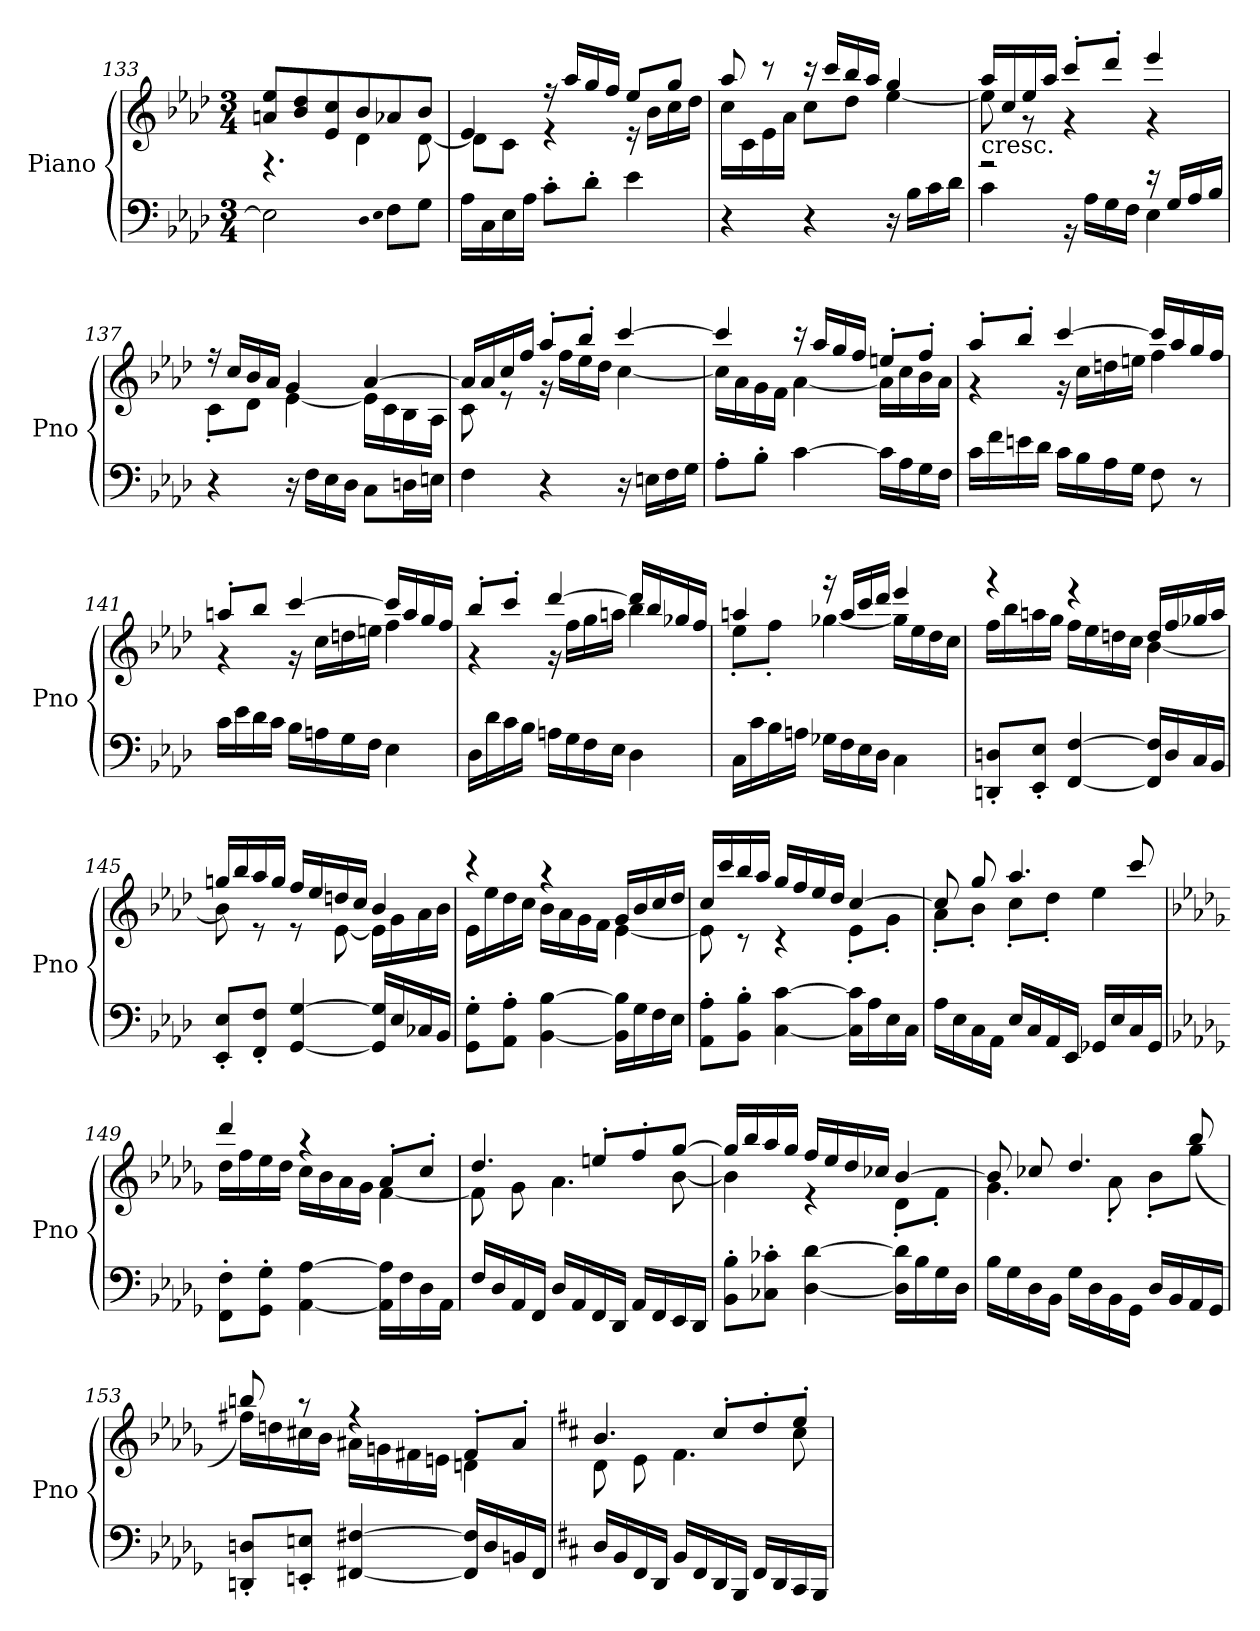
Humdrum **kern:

**kern	**kern
*part1	*part1
*staff2	*staff1
*I"Piano	*
*I'Pno	*
*clefF4	*clefG2
*k[b-e-a-d-]	*k[b-e-a-d-]
*M3/4	*M3/4
=133	=133
*	*^
2E-\]	8an/ 8ee-/L	4.r
.	8b-/ 8dd-/	.
.	8e-/ 8cc/	.
.	8b-/	4d-\
qD-	.	.
qE-	.	.
8F\L	8a-X/	.
8G\J	8b-/J	[8d-\
=134	=134	=134
16A-\LL	4e-/	8d-\L]
16C\	.	.
16E-\	.	8c\J
16A-\JJ	.	.
8c'\L	16r	4r
.	16aa-/LL	.
8d-'\J	16gg/	.
.	16ff/JJ	.
4e-\	8ee-/L	16r
.	.	16b-\LL
.	8gg/J	16cc\
.	.	16dd-\JJ
=135	=135	=135
4r	8aa-/	16cc\LL
.	.	16c\
.	8r	16e-\
.	.	16a-\JJ
4r	16r	8cc\L
.	16ccc/LL	.
.	16bb-/	8dd-\J
.	16aa-/JJ	.
16r	4gg/	[4ee-\
16B-\LL	.	.
16c\	.	.
16d-\JJ	.	.
=136	=136	=136
*^	*	*
!	!	!LO:TX:c:t=cresc.	!
2r	4c\	16aa-/LL	8ee-\]
.	.	16cc/	.
.	.	16ee-/	8r
.	.	16aa-/JJ	.
.	16r	8ccc'/L	4r
.	16A-\LL	.	.
.	16G\	8ddd-'/J	.
.	16F\JJ	.	.
16r	4E-\	4eee-/	4r
16G/LL	.	.	.
16A-/	.	.	.
16B-/JJ	.	.	.
*v	*v	*	*
=137	=137	=137
4r	16r	8c'\L
.	16cc/LL	.
.	16b-/	8d-\J
.	16a-/JJ	.
16r	4g/	[4e-\
16F\LL	.	.
16E-\	.	.
16D-\JJ	.	.
8C\L	[4a-/	16e-\LL]
.	.	16c\
16Dn\L	.	16B-\
16En\JJ	.	16A-\JJ
=138	=138	=138
4F\	16a-/LL]	8c\
.	16a-/	.
.	16cc/	8r
.	16ff/JJ	.
4r	8aa-'/L	16r
.	.	16ff\LL
.	8bb-'/J	16ee-\
.	.	16dd-\JJ
16r	[4ccc/	[4cc\
16En\LL	.	.
16F\	.	.
16G\JJ	.	.
=139	=139	=139
8A-'\L	4ccc/]	16cc\LL]
.	.	16a-\
8B-'\J	.	16g\
.	.	16f\JJ
[4c\	16r	[4a-\
.	16aa-/LL	.
.	16gg/	.
.	16ff/JJ	.
16c\LL]	8een'/L	16a-\LL]
16A-\	.	16cc\
16G\	8ff'/J	16b-\
16F\JJ	.	16a-\JJ
=140	=140	=140
16c\LL	8aa-'/L	4r
16f\	.	.
16en\	8bb-'/J	.
16d-\JJ	.	.
16c\LL	[4ccc/	16r
16B-\	.	16cc\LL
16A-\	.	16ddn\
16G\JJ	.	16een\JJ
8F\	16ccc/LL]	4ff\
.	16aa-/	.
8r	16gg/	.
.	16ff/JJ	.
=141	=141	=141
16c\LL	8aan'/L	4r
16e-\	.	.
16d-\	8bb-/J	.
16c\JJ	.	.
16B-\LL	[4ccc/	16r
16An\	.	16cc\LL
16G\	.	16ddn\
16F\JJ	.	16een\JJ
4E-\	16ccc/LL]	4ff\
.	16aa/	.
.	16gg/	.
.	16ff/JJ	.
=142	=142	=142
16D-\LL	8bb-'/L	4r
16d-\	.	.
16c\	8ccc'/J	.
16B-\JJ	.	.
16An\LL	[4ddd-/	16r
16G\	.	16ff\LL
16F\	.	16gg\
16E-\JJ	.	16aan\JJ
4D-\	16ddd-/LL]	4bb-\
.	16bb-/	.
.	16gg-X/	.
.	16ff/JJ	.
=143	=143	=143
16C\LL	4aan/	8ee-'\L
16c\	.	.
16B-\	.	8ff'\J
16An\JJ	.	.
16G-X\LL	16r	[4gg-X\
16F\	16aa/LL	.
16E-\	16ccc/	.
16D-\JJ	16ddd-/JJ	.
4C\	4eee-/	16gg-\LL]
.	.	16ee-\
.	.	16dd-\
.	.	16cc\JJ
=144	=144	=144
8DDn'/ 8Dn'/L	4r	16ff\LL
.	.	16bb-\
8EE-'/ 8E-'/J	.	16aan\
.	.	16gg\JJ
[4FF/ [4F/	4r	16ff\LL
.	.	16ee-\
.	.	16ddn\
.	.	16cc\JJ
16FF]/ 16F]/LL	16dd/LL	[4b-\
16D/	16ff/	.
16C/	16gg-X/	.
16BB-/JJ	16aa/JJ	.
=145	=145	=145
8EE-'/ 8E-'/L	16ggn/LL	8b-\]
.	16bb-/	.
8FF'/ 8F'/J	16aa-/	8r
.	16gg/JJ	.
[4GG/ [4G/	16ff/LL	8r
.	16ee-/	.
.	16ddn/	[8e-\
.	16cc/JJ	.
16GG]/ 16G]/LL	4b-/	16e-\LL]
16E-/	.	16g\
16C-X/	.	16a-\
16BB-/JJ	.	16b-\JJ
=146	=146	=146
8GG'\ 8G'\L	4r	16e-\LL
.	.	16ee-\
8AA-'\ 8A-'\J	.	16dd-\
.	.	16cc\JJ
[4BB-\ [4B-\	4r	16b-\LL
.	.	16a-\
.	.	16g\
.	.	16f\JJ
16BB-]\ 16B-]\LL	16g/LL	[4e-\
16G\	16b-/	.
16F\	16cc/	.
16E-\JJ	16dd-/JJ	.
=147	=147	=147
8AA-'\ 8A-'\L	16cc/LL	8e-\]
.	16ccc/	.
8BB-'\ 8B-'\J	16bb-/	8r
.	16aa-/JJ	.
[4C\ [4c\	16gg/LL	4r
.	16ff/	.
.	16ee-/	.
.	16dd-/JJ	.
16C]\ 16c]\LL	[4cc/	8e-'\L
16A-\	.	.
16E-\	.	8g'\J
16C\JJ	.	.
=148	=148	=148
16A-\LL	8cc/]	8a-'\L
16E-\	.	.
16C\	8gg/	8b-'\J
16AA-\JJ	.	.
16E-/LL	4.aa-/	8cc'\L
16C/	.	.
16AA-/	.	8dd-'\J
16EE-/JJ	.	.
16GG-X/LL	.	4ee-\
16E-/	.	.
16C/	8ccc/	.
16GG-/JJ	.	.
=149	=149	=149
*k[b-e-a-d-g-]	*k[b-e-a-d-g-]	*
8FF'\ 8F'\L	4ddd-/	16dd-\LL
.	.	16ff\
8GG-'\ 8G-'\J	.	16ee-\
.	.	16dd-\JJ
[4AA-\ [4A-\	4r	16cc\LL
.	.	16b-\
.	.	16a-\
.	.	16g-\JJ
16AA-]\ 16A-]\LL	8a-'/L	[4f\
16F\	.	.
16D-\	8cc'/J	.
16AA-\JJ	.	.
=150	=150	=150
16F/LL	4.dd-/	8f\]
16D-/	.	.
16AA-/	.	8g-\
16FF/JJ	.	.
16D-/LL	.	4.a-\
16AA-/	.	.
16FF/	8een'/L	.
16DD-/JJ	.	.
16AA-/LL	8ff'/	.
16FF/	.	.
16EE-/	[8gg-/J	[8b-\
16DD-/JJ	.	.
=151	=151	=151
8BB-'\ 8B-'\L	16gg-/LL]	4b-\]
.	16bb-/	.
8C-X'\ 8c-X'\J	16aa-/	.
.	16gg-/JJ	.
[4D-\ [4d-\	16ff/LL	4r
.	16ee-/	.
.	16dd-/	.
.	16cc-X/JJ	.
16D-]\ 16d-]\LL	[4b-/	8d-'\L
16B-\	.	.
16G-\	.	8f'\J
16D-\JJ	.	.
=152	=152	=152
16B-\LL	8b-/]	4.g-\
16G-\	.	.
16D-\	8cc-X/	.
16BB-\JJ	.	.
16G-\LL	4.dd-/	.
16D-\	.	.
16BB-\	.	8a-'\
16GG-\JJ	.	.
16D-/LL	.	8b-'\L
16BB-/	.	.
16AA-/	8bb-/	(8gg-\J
16GG-/JJ	.	.
=153	=153	=153
8DDn'/ 8Dn'/L	8bbn/	16ff#X\LL)
.	.	16ddn\
8EEn'/ 8En'/J	8r	16cc#X\
.	.	16b-\JJ
[4FF#X/ [4F#X/	4r	16a#X\LL
.	.	16gn\
.	.	16f#X\
.	.	16en\JJ
16FF#]/ 16F#]/LL	8f#'/L	4dn\
16D/	.	.
16BBn/	8a#'/J	.
16FF#/JJ	.	.
=154	=154	=154
*k[f#c#]	*k[f#c#]	*
16D/LL	4.b/	8d\
16BB/	.	.
16FF#/	.	8e\
16DD/JJ	.	.
16BB/LL	.	4.f#\
16FF#/	.	.
16DD/	8cc#'/L	.
16BBB/JJ	.	.
16FF#/LL	8dd'/	.
16DD/	.	.
16CC#/	8ee'/J	8cc#\
16BBB/JJ	.	.
*	*v	*v
=	=
*-	*-
